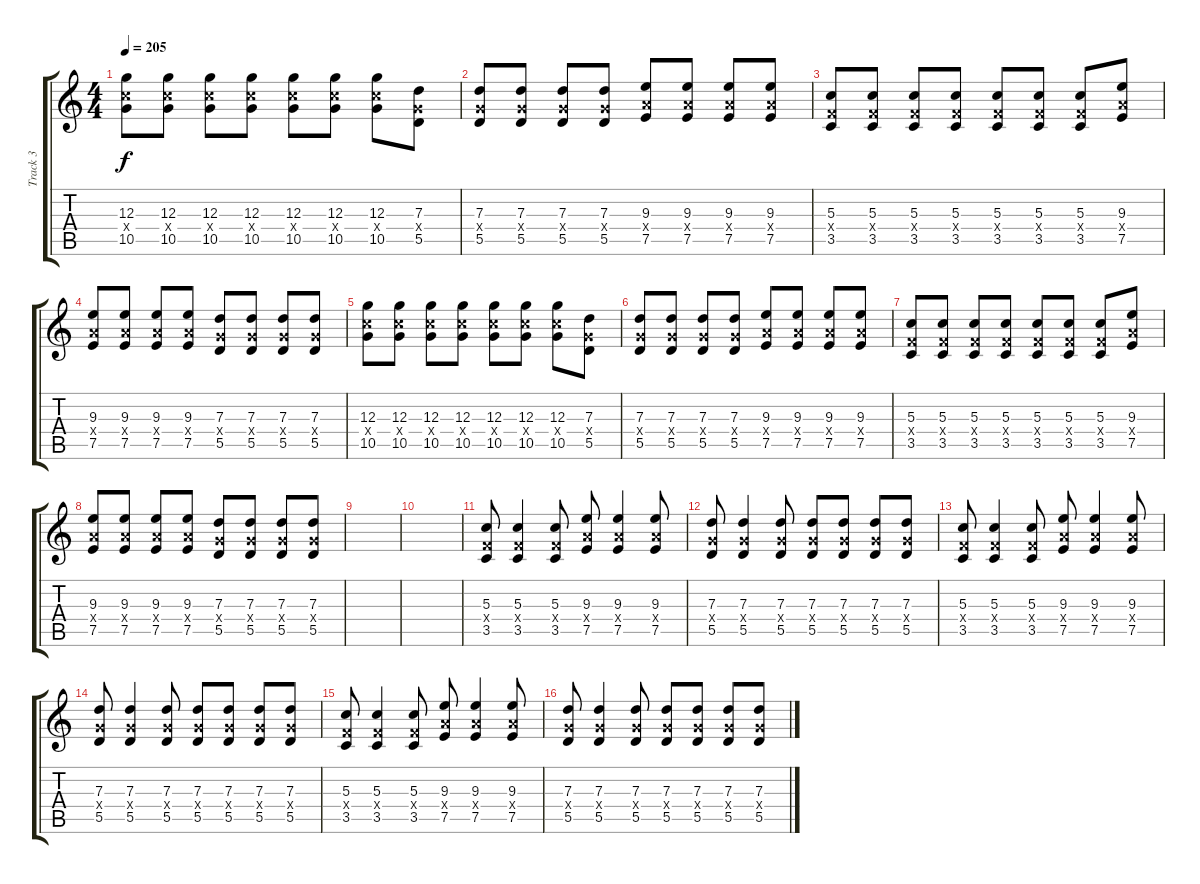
\track ("Track 3" "Track 3") {instrument distortionguitar}
\staff {score tabs}
\tuning (E4 B3 G3 D3 A2 E2) {hide}
\ts (4 4)
\tempo 205
\clef g2
\ks c
(12.3 10.4{x} 10.5).8{dy f} (12.3 10.4{x} 10.5).8 (12.3 10.4{x} 10.5).8 (12.3 10.4{x} 10.5).8 (12.3 10.4{x} 10.5).8 (12.3 10.4{x} 10.5).8 (12.3 10.4{x} 10.5).8 (7.3 5.4{x} 5.5).8 |
(7.3 5.4{x} 5.5).8 (7.3 5.4{x} 5.5).8 (7.3 5.4{x} 5.5).8 (7.3 5.4{x} 5.5).8 (9.3 7.4{x} 7.5).8 (9.3 7.4{x} 7.5).8 (9.3 7.4{x} 7.5).8 (9.3 7.4{x} 7.5).8 |
(5.3 3.4{x} 3.5).8 (5.3 3.4{x} 3.5).8 (5.3 3.4{x} 3.5).8 (5.3 3.4{x} 3.5).8 (5.3 3.4{x} 3.5).8 (5.3 3.4{x} 3.5).8 (5.3 3.4{x} 3.5).8 (9.3 7.4{x} 7.5).8 |
(9.3 7.4{x} 7.5).8 (9.3 7.4{x} 7.5).8 (9.3 7.4{x} 7.5).8 (9.3 7.4{x} 7.5).8 (7.3 5.4{x} 5.5).8 (7.3 5.4{x} 5.5).8 (7.3 5.4{x} 5.5).8 (7.3 5.4{x} 5.5).8 |
(12.3 10.4{x} 10.5).8 (12.3 10.4{x} 10.5).8 (12.3 10.4{x} 10.5).8 (12.3 10.4{x} 10.5).8 (12.3 10.4{x} 10.5).8 (12.3 10.4{x} 10.5).8 (12.3 10.4{x} 10.5).8 (7.3 5.4{x} 5.5).8 |
(7.3 5.4{x} 5.5).8 (7.3 5.4{x} 5.5).8 (7.3 5.4{x} 5.5).8 (7.3 5.4{x} 5.5).8 (9.3 7.4{x} 7.5).8 (9.3 7.4{x} 7.5).8 (9.3 7.4{x} 7.5).8 (9.3 7.4{x} 7.5).8 |
(5.3 3.4{x} 3.5).8 (5.3 3.4{x} 3.5).8 (5.3 3.4{x} 3.5).8 (5.3 3.4{x} 3.5).8 (5.3 3.4{x} 3.5).8 (5.3 3.4{x} 3.5).8 (5.3 3.4{x} 3.5).8 (9.3 7.4{x} 7.5).8 |
(9.3 7.4{x} 7.5).8 (9.3 7.4{x} 7.5).8 (9.3 7.4{x} 7.5).8 (9.3 7.4{x} 7.5).8 (7.3 5.4{x} 5.5).8 (7.3 5.4{x} 5.5).8 (7.3 5.4{x} 5.5).8 (7.3 5.4{x} 5.5).8 |
|
|
(5.3 3.4{x} 3.5).8 (5.3 3.4{x} 3.5).4 (5.3 3.4{x} 3.5).8 (9.3 7.4{x} 7.5).8 (9.3 7.4{x} 7.5).4 (9.3 7.4{x} 7.5).8 |
(7.3 5.4{x} 5.5).8 (7.3 5.4{x} 5.5).4 (7.3 5.4{x} 5.5).8 (7.3 5.4{x} 5.5).8 (7.3 5.4{x} 5.5).8 (7.3 5.4{x} 5.5).8 (7.3 5.4{x} 5.5).8 |
(5.3 3.4{x} 3.5).8 (5.3 3.4{x} 3.5).4 (5.3 3.4{x} 3.5).8 (9.3 7.4{x} 7.5).8 (9.3 7.4{x} 7.5).4 (9.3 7.4{x} 7.5).8 |
(7.3 5.4{x} 5.5).8 (7.3 5.4{x} 5.5).4 (7.3 5.4{x} 5.5).8 (7.3 5.4{x} 5.5).8 (7.3 5.4{x} 5.5).8 (7.3 5.4{x} 5.5).8 (7.3 5.4{x} 5.5).8 |
(5.3 3.4{x} 3.5).8 (5.3 3.4{x} 3.5).4 (5.3 3.4{x} 3.5).8 (9.3 7.4{x} 7.5).8 (9.3 7.4{x} 7.5).4 (9.3 7.4{x} 7.5).8 |
(7.3 5.4{x} 5.5).8 (7.3 5.4{x} 5.5).4 (7.3 5.4{x} 5.5).8 (7.3 5.4{x} 5.5).8 (7.3 5.4{x} 5.5).8 (7.3 5.4{x} 5.5).8 (7.3 5.4{x} 5.5).8
